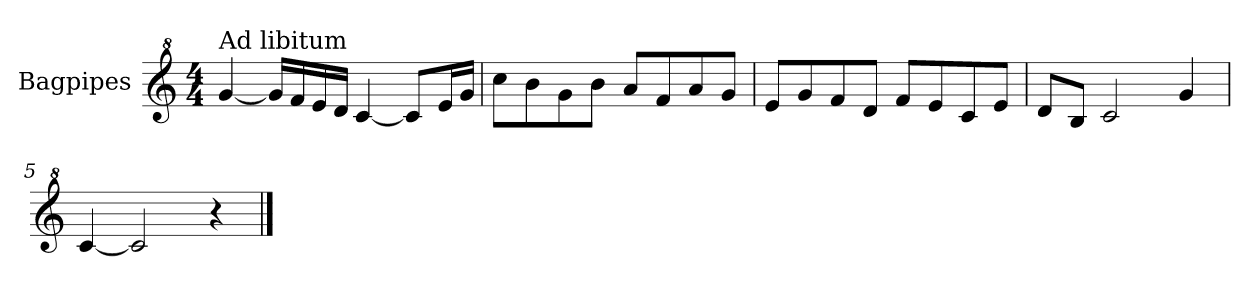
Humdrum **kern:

**kern
*part1
*staff1
*I"Bagpipes
*I'Bag
*clefG^2
*k[]
*C:
*M4/4
=1
!LO:TX:a:t=Ad libitum
[4gg/
16gg/LL]
16ff/
16ee/
16dd/JJ
[4cc/
8cc/L]
16ee/L
16gg/JJ
=2
8ccc\L
8bb\
8gg\
8bb\J
8aa/L
8ff/
8aa/
8gg/J
=3
8ee/L
8gg/
8ff/
8dd/J
8ff/L
8ee/
8cc/
8ee/J
=4
8dd/L
8b/J
2cc/
4gg/
=5
[4cc/
2cc/]
4r
==
*-
